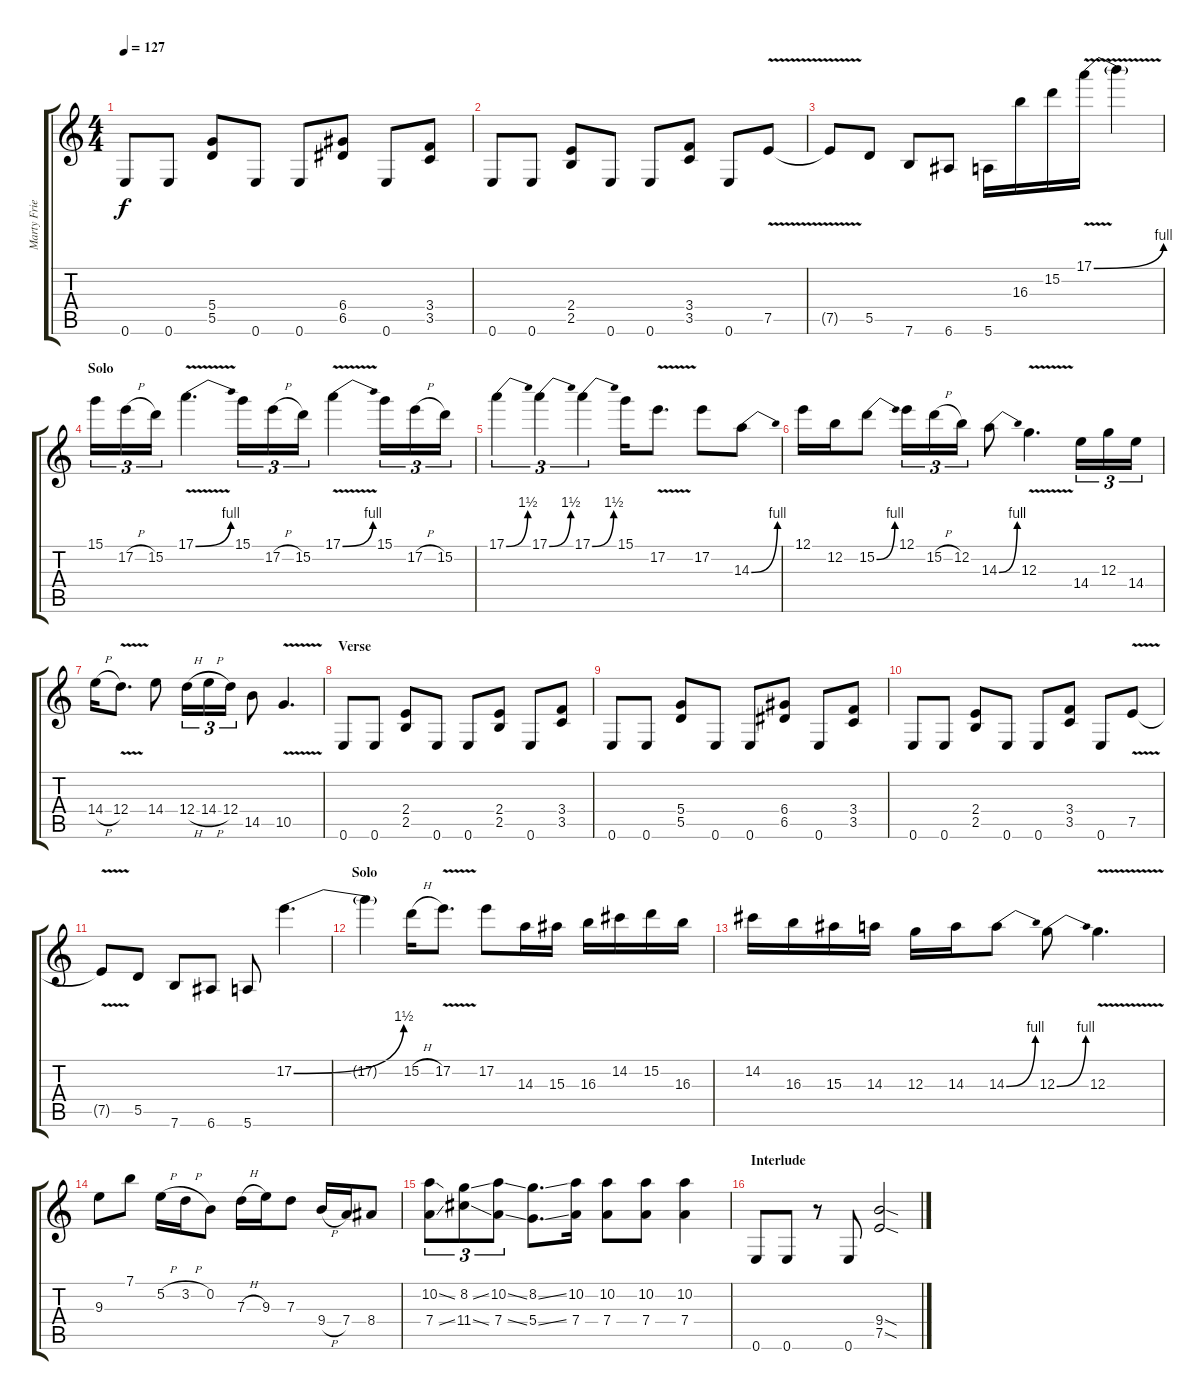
\track ("Marty Friedman (Lead)" "Marty Frie") {instrument distortionguitar}
\staff {score tabs}
\tuning (E4 B3 G3 D3 A2 E2) {hide}
\ts (4 4)
\tempo 127
\clef g2
\ks c
0.6.8{dy f} 0.6.8 (5.4 5.5).8 0.6.8 0.6.8 (6.4 6.5).8 0.6.8 (3.4 3.5).8 |
0.6.8 0.6.8 (2.4 2.5).8 0.6.8 0.6.8 (3.4 3.5).8 0.6.8 7.5{v}.8 |
7.5{t}.8 5.5.8 7.6.8 6.6.8 5.6.16 16.3.16{volume 13} 15.2.16 17.1{be (bend 0 0 60 4) v}.16 17.1{t}.4 |
\section ("" "Solo")
15.1.16{tu (3 2)} 17.2{h}.16{tu (3 2)} 15.2.16{tu (3 2)} 17.1{be (bend 0 0 60 4) v}.4{d} 15.1.16{tu (3 2)} 17.2{h}.16{tu (3 2)} 15.2.16{tu (3 2)} 17.1{be (bend 0 0 60 4) v}.4 15.1.16{tu (3 2)} 17.2{h}.16{tu (3 2)} 15.2.16{tu (3 2)} |
17.1{be (bend 0 0 60 6)}.4{tu (3 2)} 17.1{be (bend 0 0 60 6)}.4{tu (3 2)} 17.1{be (bend 0 0 60 6)}.4{tu (3 2)} 15.1.16 17.2{v}.8{d} 17.2.8 14.3{be (bend 0 0 60 4)}.8 |
12.1.16 12.2.16 15.2{be (bend 0 0 60 4)}.8 12.1.16{tu (3 2)} 15.2{h}.16{tu (3 2)} 12.2.16{tu (3 2)} 14.3{be (bend 0 0 60 4)}.8 12.3{v}.4{d} 14.4.16{tu (3 2)} 12.3.16{tu (3 2)} 14.4.16{tu (3 2)} |
14.4{h}.16 12.4{v}.8{d} 14.4.8 12.4{h}.16{tu (3 2)} 14.4{h}.16{tu (3 2)} 12.4.16{tu (3 2)} 14.5.8 10.5{v}.4{d} |
\section ("" "Verse")
0.6.8{volume 11} 0.6.8 (2.4 2.5).8 0.6.8 0.6.8 (2.4 2.5).8 0.6.8 (3.4 3.5).8 |
0.6.8 0.6.8 (5.4 5.5).8 0.6.8 0.6.8 (6.4 6.5).8 0.6.8 (3.4 3.5).8 |
0.6.8 0.6.8 (2.4 2.5).8 0.6.8 0.6.8 (3.4 3.5).8 0.6.8 7.5{v}.8 |
7.5{t}.8 5.5.8 7.6.8 6.6.8 5.6.8 17.2{be (bend 0 0 60 6)}.4{d volume 13} |
\section ("" "Solo")
17.2{t}.4 15.2{h}.16 17.2{v}.8{d} 17.2.8 14.3.16 15.3.16 16.3.16 14.2.16 15.2.16 16.3.16 |
14.2.16 16.3.16 15.3.16 14.3.16 12.3.16 14.3.16 14.3{be (bend 0 0 60 4)}.8 12.3{be (bend 0 0 60 4)}.8 12.3{v}.4{d} |
9.3.8 7.1.8 5.2{h}.16 3.2{h}.16 0.2.8 7.3{h}.16 9.3.16 7.3.8 9.4{h}.16 7.4.16 8.4.8 |
(10.2{ss} 7.4{ss}).8{tu (3 2)} (8.2{ss} 11.4{ss}).8{tu (3 2)} (10.2{ss} 7.4{ss}).8{tu (3 2)} (8.2{ss} 5.4{ss}).8{d} (10.2 7.4).16 (10.2 7.4).8 (10.2 7.4).8 (10.2 7.4).4 |
\section ("" "Interlude")
0.6.8{volume 11} 0.6.8 r.8 0.6.8 (9.4{sod} 7.5{sod}).2
